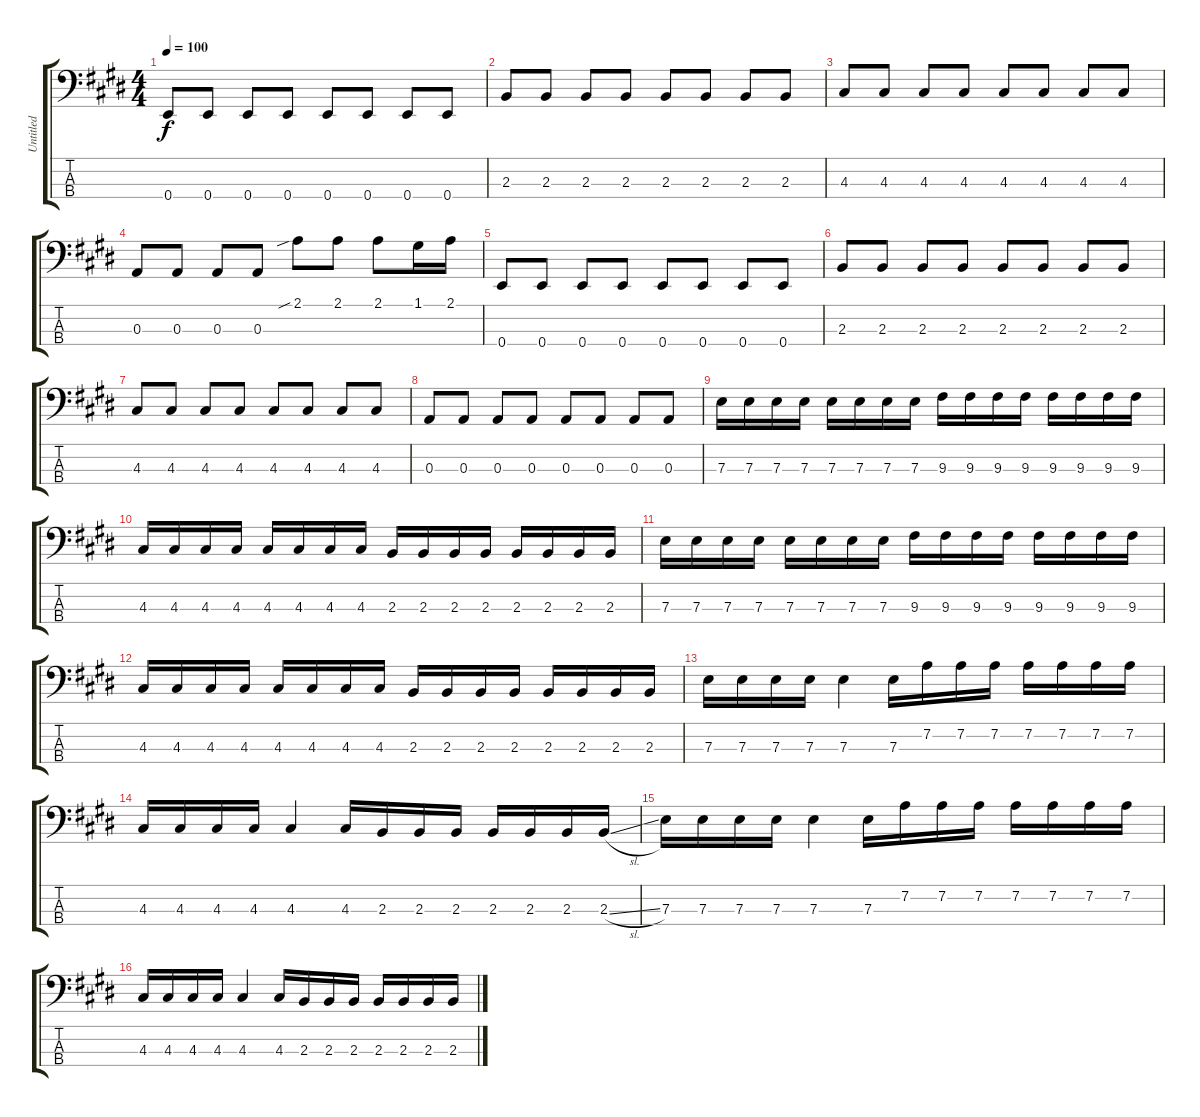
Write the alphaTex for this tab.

\track ("Untitled" "Untitled") {instrument electricbassfinger}
\staff {score tabs}
\tuning (G2 D2 A1 E1) {hide}
\ts (4 4)
\tempo 100
\clef f4
\ks e
0.4.8{dy f} 0.4.8 0.4.8 0.4.8 0.4.8 0.4.8 0.4.8 0.4.8 |
\ks c#minor
2.3.8 2.3.8 2.3.8 2.3.8 2.3.8 2.3.8 2.3.8 2.3.8 |
\ks e
4.3.8 4.3.8 4.3.8 4.3.8 4.3.8 4.3.8 4.3.8 4.3.8 |
\ks c#minor
0.3.8 0.3.8 0.3.8 0.3.8 2.1{sib}.8 2.1.8 2.1.8 1.1.16 2.1.16 |
\ks e
0.4.8 0.4.8 0.4.8 0.4.8 0.4.8 0.4.8 0.4.8 0.4.8 |
\ks c#minor
2.3.8 2.3.8 2.3.8 2.3.8 2.3.8 2.3.8 2.3.8 2.3.8 |
\ks e
4.3.8 4.3.8 4.3.8 4.3.8 4.3.8 4.3.8 4.3.8 4.3.8 |
\ks c#minor
0.3.8 0.3.8 0.3.8 0.3.8 0.3.8 0.3.8 0.3.8 0.3.8 |
\ks e
7.3.16 7.3.16 7.3.16 7.3.16 7.3.16 7.3.16 7.3.16 7.3.16 9.3.16 9.3.16 9.3.16 9.3.16 9.3.16 9.3.16 9.3.16 9.3.16 |
\ks c#minor
4.3.16 4.3.16 4.3.16 4.3.16 4.3.16 4.3.16 4.3.16 4.3.16 2.3.16 2.3.16 2.3.16 2.3.16 2.3.16 2.3.16 2.3.16 2.3.16 |
7.3.16 7.3.16 7.3.16 7.3.16 7.3.16 7.3.16 7.3.16 7.3.16 9.3.16 9.3.16 9.3.16 9.3.16 9.3.16 9.3.16 9.3.16 9.3.16 |
4.3.16 4.3.16 4.3.16 4.3.16 4.3.16 4.3.16 4.3.16 4.3.16 2.3.16 2.3.16 2.3.16 2.3.16 2.3.16 2.3.16 2.3.16 2.3.16 |
\ks e
7.3.16 7.3.16 7.3.16 7.3.16 7.3.4 7.3.16 7.2.16 7.2.16 7.2.16 7.2.16 7.2.16 7.2.16 7.2.16 |
\ks c#minor
4.3.16 4.3.16 4.3.16 4.3.16 4.3.4 4.3.16 2.3.16 2.3.16 2.3.16 2.3.16 2.3.16 2.3.16 2.3{sl}.16 |
7.3.16 7.3.16 7.3.16 7.3.16 7.3.4 7.3.16 7.2.16 7.2.16 7.2.16 7.2.16 7.2.16 7.2.16 7.2.16 |
4.3.16 4.3.16 4.3.16 4.3.16 4.3.4 4.3.16 2.3.16 2.3.16 2.3.16 2.3.16 2.3.16 2.3.16 2.3.16
